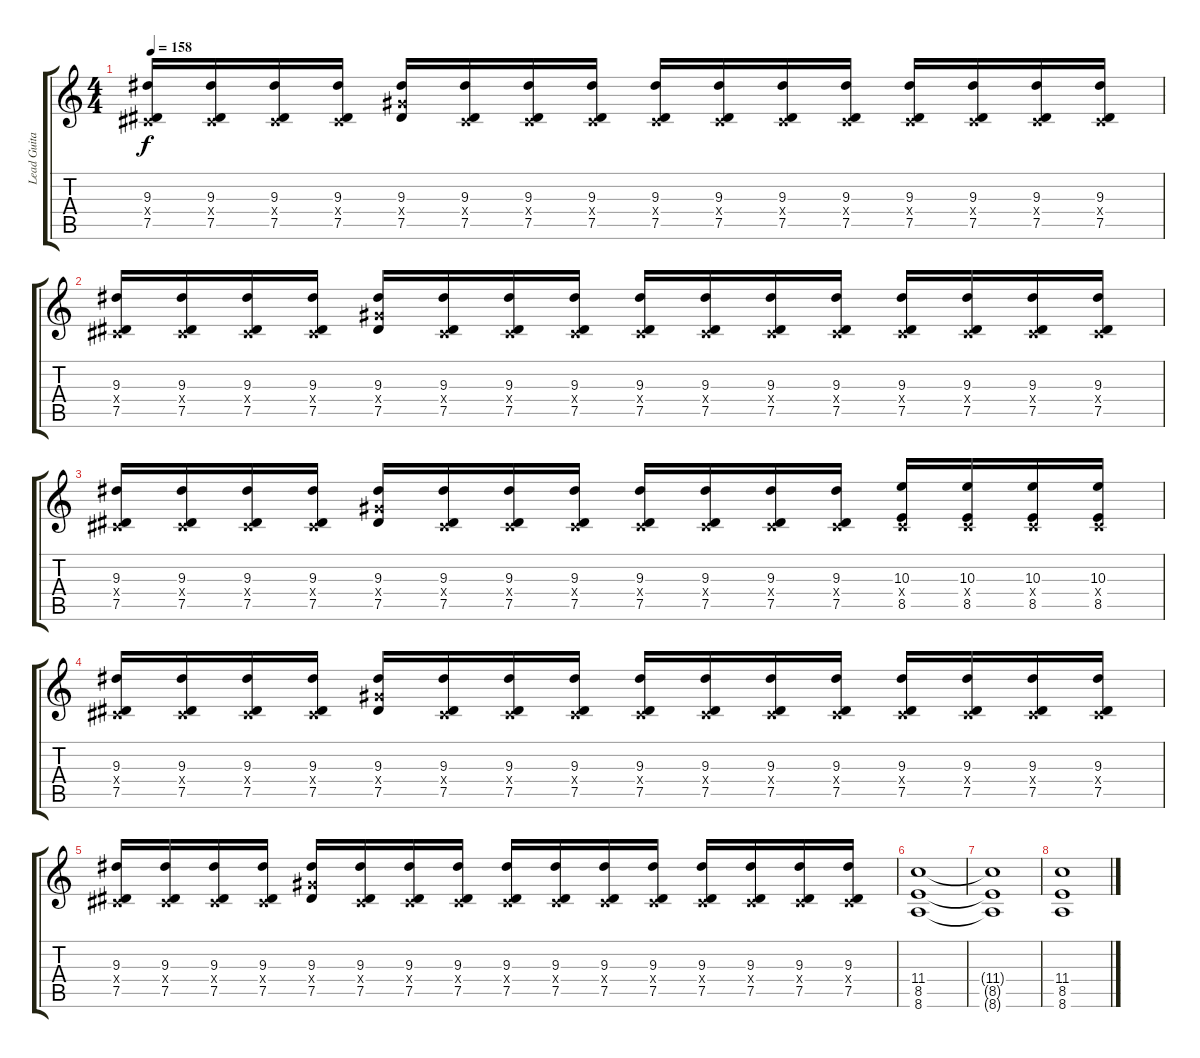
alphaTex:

\track ("Lead Guitar" "Lead Guita") {instrument distortionguitar}
\staff {score tabs}
\tuning (Eb4 Bb3 Gb3 Db3 Ab2 Db2) {hide}
\ts (4 4)
\tempo 158
\clef g2
\ks c
(9.3 0.4{x} 7.5).16{dy f} (9.3 0.4{x} 7.5).16 (9.3 0.4{x} 7.5).16 (9.3 0.4{x} 7.5).16 (9.3 7.4{x} 7.5).16 (9.3 0.4{x} 7.5).16 (9.3 0.4{x} 7.5).16 (9.3 0.4{x} 7.5).16 (9.3 0.4{x} 7.5).16 (9.3 0.4{x} 7.5).16 (9.3 0.4{x} 7.5).16 (9.3 0.4{x} 7.5).16 (9.3 0.4{x} 7.5).16 (9.3 0.4{x} 7.5).16 (9.3 0.4{x} 7.5).16 (9.3 0.4{x} 7.5).16 |
(9.3 0.4{x} 7.5).16 (9.3 0.4{x} 7.5).16 (9.3 0.4{x} 7.5).16 (9.3 0.4{x} 7.5).16 (9.3 7.4{x} 7.5).16 (9.3 0.4{x} 7.5).16 (9.3 0.4{x} 7.5).16 (9.3 0.4{x} 7.5).16 (9.3 0.4{x} 7.5).16 (9.3 0.4{x} 7.5).16 (9.3 0.4{x} 7.5).16 (9.3 0.4{x} 7.5).16 (9.3 0.4{x} 7.5).16 (9.3 0.4{x} 7.5).16 (9.3 0.4{x} 7.5).16 (9.3 0.4{x} 7.5).16 |
(9.3 0.4{x} 7.5).16 (9.3 0.4{x} 7.5).16 (9.3 0.4{x} 7.5).16 (9.3 0.4{x} 7.5).16 (9.3 7.4{x} 7.5).16 (9.3 0.4{x} 7.5).16 (9.3 0.4{x} 7.5).16 (9.3 0.4{x} 7.5).16 (9.3 0.4{x} 7.5).16 (9.3 0.4{x} 7.5).16 (9.3 0.4{x} 7.5).16 (9.3 0.4{x} 7.5).16 (10.3 0.4{x} 8.5).16 (10.3 0.4{x} 8.5).16 (10.3 0.4{x} 8.5).16 (10.3 0.4{x} 8.5).16 |
(9.3 0.4{x} 7.5).16 (9.3 0.4{x} 7.5).16 (9.3 0.4{x} 7.5).16 (9.3 0.4{x} 7.5).16 (9.3 7.4{x} 7.5).16 (9.3 0.4{x} 7.5).16 (9.3 0.4{x} 7.5).16 (9.3 0.4{x} 7.5).16 (9.3 0.4{x} 7.5).16 (9.3 0.4{x} 7.5).16 (9.3 0.4{x} 7.5).16 (9.3 0.4{x} 7.5).16 (9.3 0.4{x} 7.5).16 (9.3 0.4{x} 7.5).16 (9.3 0.4{x} 7.5).16 (9.3 0.4{x} 7.5).16 |
(9.3 0.4{x} 7.5).16 (9.3 0.4{x} 7.5).16 (9.3 0.4{x} 7.5).16 (9.3 0.4{x} 7.5).16 (9.3 7.4{x} 7.5).16 (9.3 0.4{x} 7.5).16 (9.3 0.4{x} 7.5).16 (9.3 0.4{x} 7.5).16 (9.3 0.4{x} 7.5).16 (9.3 0.4{x} 7.5).16 (9.3 0.4{x} 7.5).16 (9.3 0.4{x} 7.5).16 (9.3 0.4{x} 7.5).16 (9.3 0.4{x} 7.5).16 (9.3 0.4{x} 7.5).16 (9.3 0.4{x} 7.5).16 |
(11.4 8.5 8.6).1{volume 13} |
(11.4{t} 8.5{t} 8.6{t}).1 |
(11.4 8.5 8.6).1
